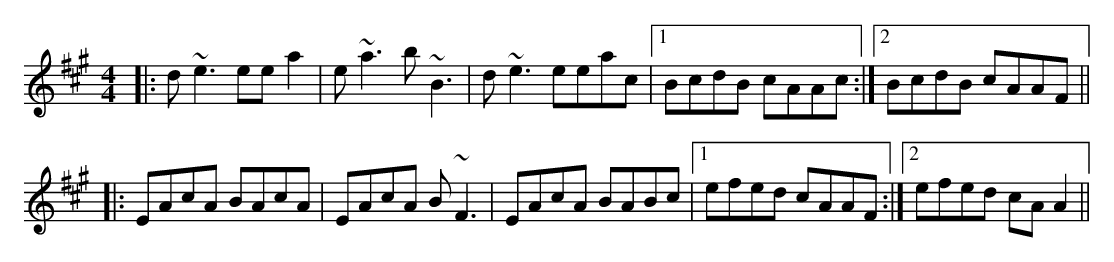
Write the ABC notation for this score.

X:1
M:4/4
K:A
|:d~e3 eea2|e~a3 b~B3|d~e3 eeac|1 BcdB cAAc:|2 BcdB cAAF||
|:EAcA BAcA|EAcA B~F3|EAcA BABc|1 efed cAAF:|2 efed cAA2||
